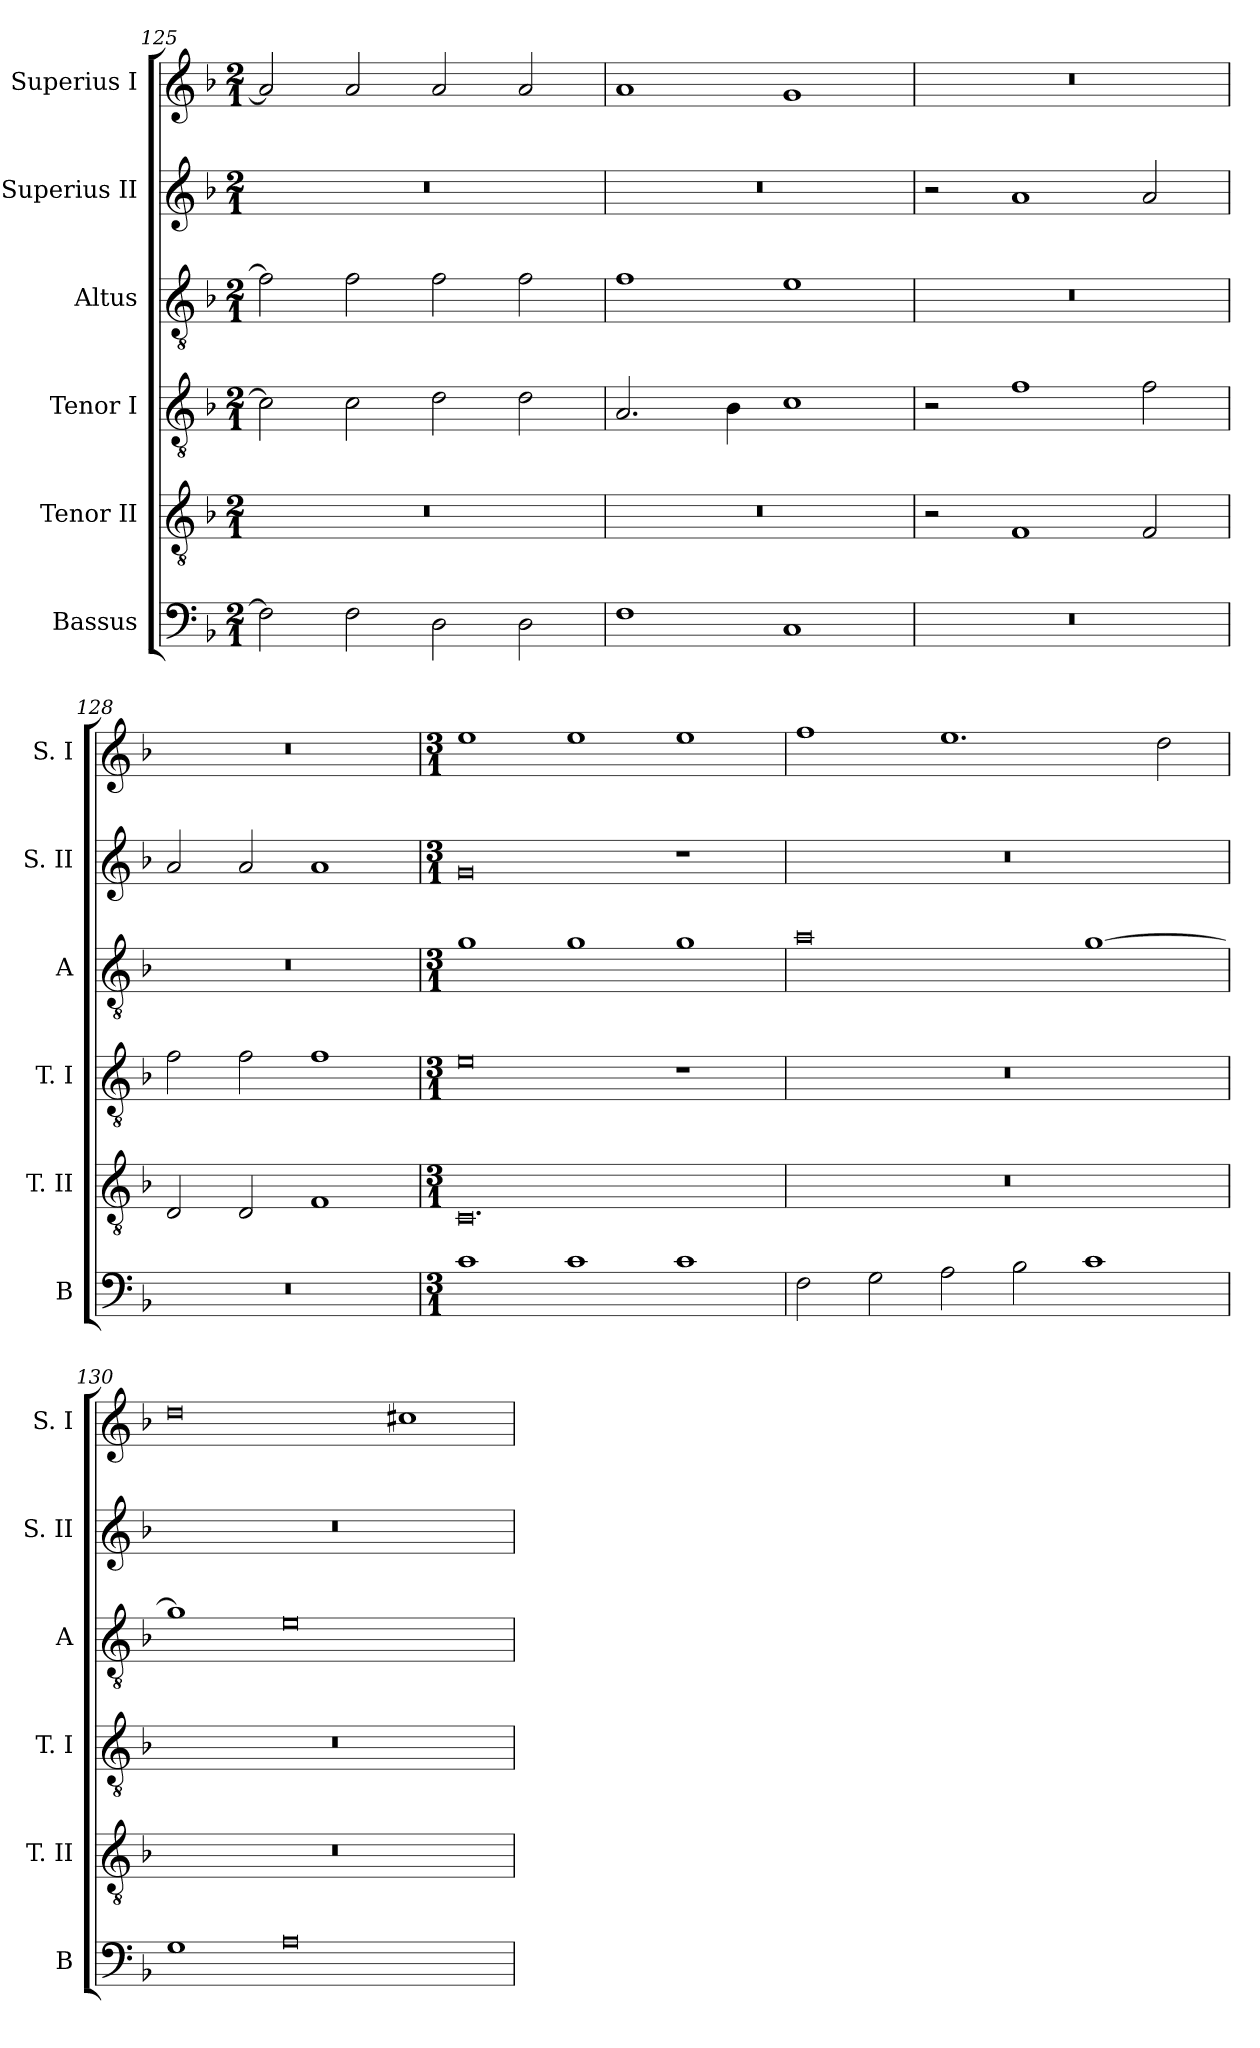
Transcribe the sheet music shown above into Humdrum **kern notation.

**kern	**kern	**kern	**kern	**kern	**kern
*part6	*part5	*part4	*part3	*part2	*part1
*staff6	*staff5	*staff4	*staff3	*staff2	*staff1
*I"Bassus	*I"Tenor II	*I"Tenor I	*I"Altus	*I"Superius II	*I"Superius I
*I'B	*I'T. II	*I'T. I	*I'A	*I'S. II	*I'S. I
*clefF4	*clefGv2	*clefGv2	*clefGv2	*clefG2	*clefG2
*k[b-]	*k[b-]	*k[b-]	*k[b-]	*k[b-]	*k[b-]
*F:	*F:	*F:	*F:	*F:	*F:
*M2/1	*M2/1	*M2/1	*M2/1	*M2/1	*M2/1
=125	=125	=125	=125	=125	=125
2F]	0r	2c]	2f]	0r	2a]
2F	.	2c	2f	.	2a
2D	.	2d	2f	.	2a
2D	.	2d	2f	.	2a
=126	=126	=126	=126	=126	=126
1F	0r	2.A	1f	0r	1a
.	.	4B-	.	.	.
1C	.	1c	1e	.	1g
=127	=127	=127	=127	=127	=127
0r	2r	2r	0r	2r	0r
.	1F	1f	.	1a	.
.	2F	2f	.	2a	.
=128	=128	=128	=128	=128	=128
0r	2D	2f	0r	2a	0r
.	2D	2f	.	2a	.
.	1F	1f	.	1a	.
=	=	=	=	=	=
*M3/1	*M3/1	*M3/1	*M3/1	*M3/1	*M3/1
1c	0.C	0e	1g	0g	1ee
1c	.	.	1g	.	1ee
1c	.	1r	1g	1r	1ee
=129	=129	=129	=129	=129	=129
2F	1%3r	1%3r	0a	1%3r	1ff
2G	.	.	.	.	.
2A	.	.	.	.	1.ee
2B-	.	.	.	.	.
1c	.	.	[1g	.	.
.	.	.	.	.	2dd
=130	=130	=130	=130	=130	=130
1G	1%3r	1%3r	1g]	1%3r	0dd
0A	.	.	0e	.	.
.	.	.	.	.	1cc#X
=	=	=	=	=	=
*-	*-	*-	*-	*-	*-
